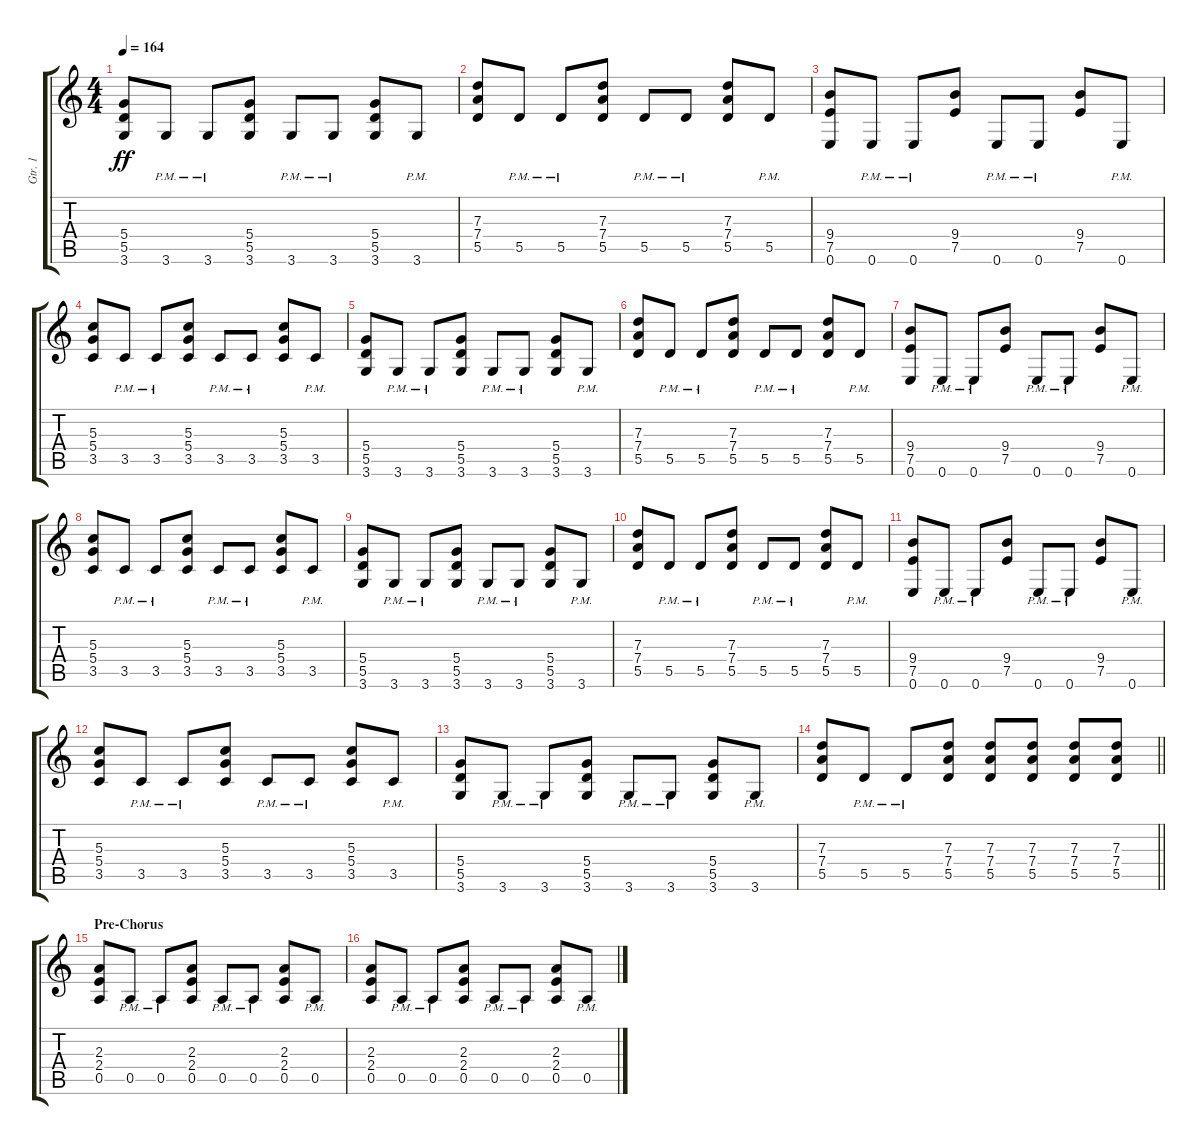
\track ("Gtr. 1" "Gtr. 1") {instrument electricguitarclean}
\staff {score tabs}
\tuning (E4 B3 G3 D3 A2 E2) {hide}
\ts (4 4)
\tempo 164
\clef g2
\ks c
(5.4 5.5 3.6).8{dy ff} 3.6{pm}.8 3.6{pm}.8 (5.4 5.5 3.6).8 3.6{pm}.8 3.6{pm}.8 (5.4 5.5 3.6).8 3.6{pm}.8 |
(7.3 7.4 5.5).8 5.5{pm}.8 5.5{pm}.8 (7.3 7.4 5.5).8 5.5{pm}.8 5.5{pm}.8 (7.3 7.4 5.5).8 5.5{pm}.8 |
(9.4 7.5 0.6).8 0.6{pm}.8 0.6{pm}.8 (9.4 7.5).8 0.6{pm}.8 0.6{pm}.8 (9.4 7.5).8 0.6{pm}.8 |
(5.3 5.4 3.5).8 3.5{pm}.8 3.5{pm}.8 (5.3 5.4 3.5).8 3.5{pm}.8 3.5{pm}.8 (5.3 5.4 3.5).8 3.5{pm}.8 |
(5.4 5.5 3.6).8 3.6{pm}.8 3.6{pm}.8 (5.4 5.5 3.6).8 3.6{pm}.8 3.6{pm}.8 (5.4 5.5 3.6).8 3.6{pm}.8 |
(7.3 7.4 5.5).8 5.5{pm}.8 5.5{pm}.8 (7.3 7.4 5.5).8 5.5{pm}.8 5.5{pm}.8 (7.3 7.4 5.5).8 5.5{pm}.8 |
(9.4 7.5 0.6).8 0.6{pm}.8 0.6{pm}.8 (9.4 7.5).8 0.6{pm}.8 0.6{pm}.8 (9.4 7.5).8 0.6{pm}.8 |
(5.3 5.4 3.5).8 3.5{pm}.8 3.5{pm}.8 (5.3 5.4 3.5).8 3.5{pm}.8 3.5{pm}.8 (5.3 5.4 3.5).8 3.5{pm}.8 |
(5.4 5.5 3.6).8 3.6{pm}.8 3.6{pm}.8 (5.4 5.5 3.6).8 3.6{pm}.8 3.6{pm}.8 (5.4 5.5 3.6).8 3.6{pm}.8 |
(7.3 7.4 5.5).8 5.5{pm}.8 5.5{pm}.8 (7.3 7.4 5.5).8 5.5{pm}.8 5.5{pm}.8 (7.3 7.4 5.5).8 5.5{pm}.8 |
(9.4 7.5 0.6).8 0.6{pm}.8 0.6{pm}.8 (9.4 7.5).8 0.6{pm}.8 0.6{pm}.8 (9.4 7.5).8 0.6{pm}.8 |
(5.3 5.4 3.5).8 3.5{pm}.8 3.5{pm}.8 (5.3 5.4 3.5).8 3.5{pm}.8 3.5{pm}.8 (5.3 5.4 3.5).8 3.5{pm}.8 |
(5.4 5.5 3.6).8 3.6{pm}.8 3.6{pm}.8 (5.4 5.5 3.6).8 3.6{pm}.8 3.6{pm}.8 (5.4 5.5 3.6).8 3.6{pm}.8 |
\barLineRight lightlight
(7.3 7.4 5.5).8 5.5{pm}.8 5.5{pm}.8 (7.3 7.4 5.5).8 (7.3 7.4 5.5).8 (7.3 7.4 5.5).8 (7.3 7.4 5.5).8 (7.3 7.4 5.5).8 |
\section ("" "Pre-Chorus")
(2.3 2.4 0.5).8 0.5{pm}.8 0.5{pm}.8 (2.3 2.4 0.5).8 0.5{pm}.8 0.5{pm}.8 (2.3 2.4 0.5).8 0.5{pm}.8 |
(2.3 2.4 0.5).8 0.5{pm}.8 0.5{pm}.8 (2.3 2.4 0.5).8 0.5{pm}.8 0.5{pm}.8 (2.3 2.4 0.5).8 0.5{pm}.8
